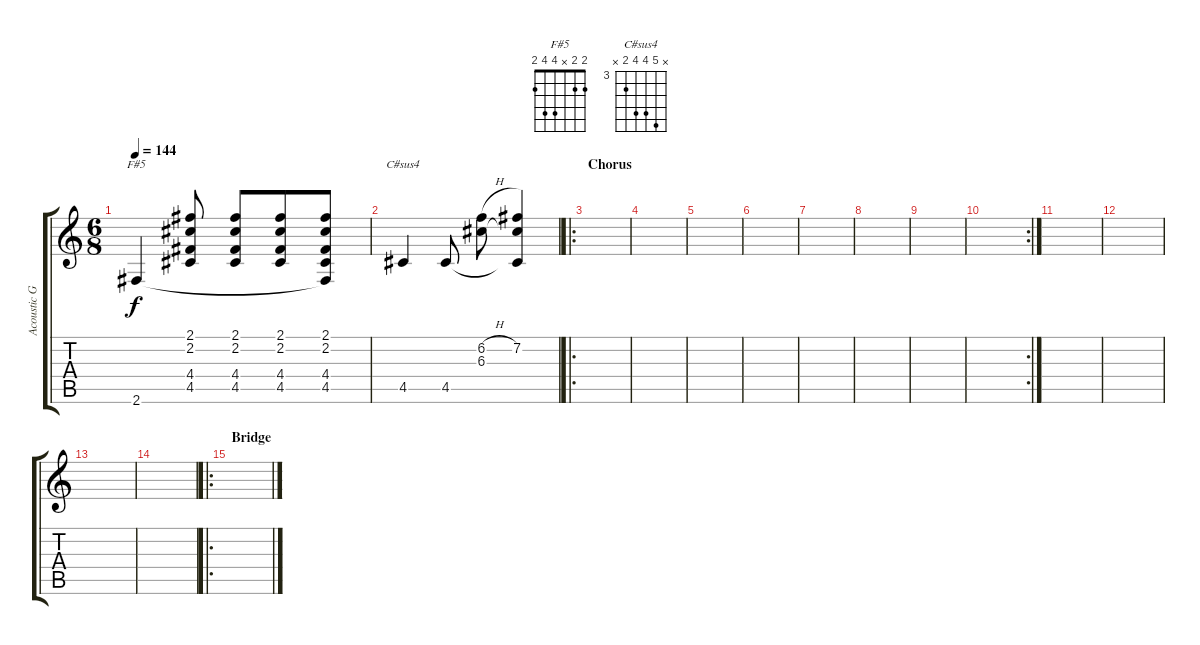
\track ("Acoustic Guitar" "Acoustic G") {instrument acousticguitarsteel}
\staff {score tabs}
\tuning (E4 B3 G3 D3 A2 E2) {hide}
\chord ("F#5" 2 2 x 4 4 2)
\chord ("C#sus4" x 7 6 6 4 x) {firstfret 3}
\ts (6 8)
\tempo 144
\clef g2
\ks c
2.6.4{ch "F#5" dy f} (2.1 2.2 4.4 4.5).8 (2.1 2.2 4.4 4.5).8 (2.1 2.2 4.4 4.5).8 (2.1 2.2 4.4 4.5 2.6{t}).8 |
4.5.4{ch "C#sus4"} 4.5.8 (6.2{h} 6.3).8 (7.2 6.3{t} 4.5{t}).4 |
\ro
\section ("" "Chorus")
|
|
|
|
|
|
|
\rc 2
|
|
|
|
|
\ro
\section ("" "Bridge")
